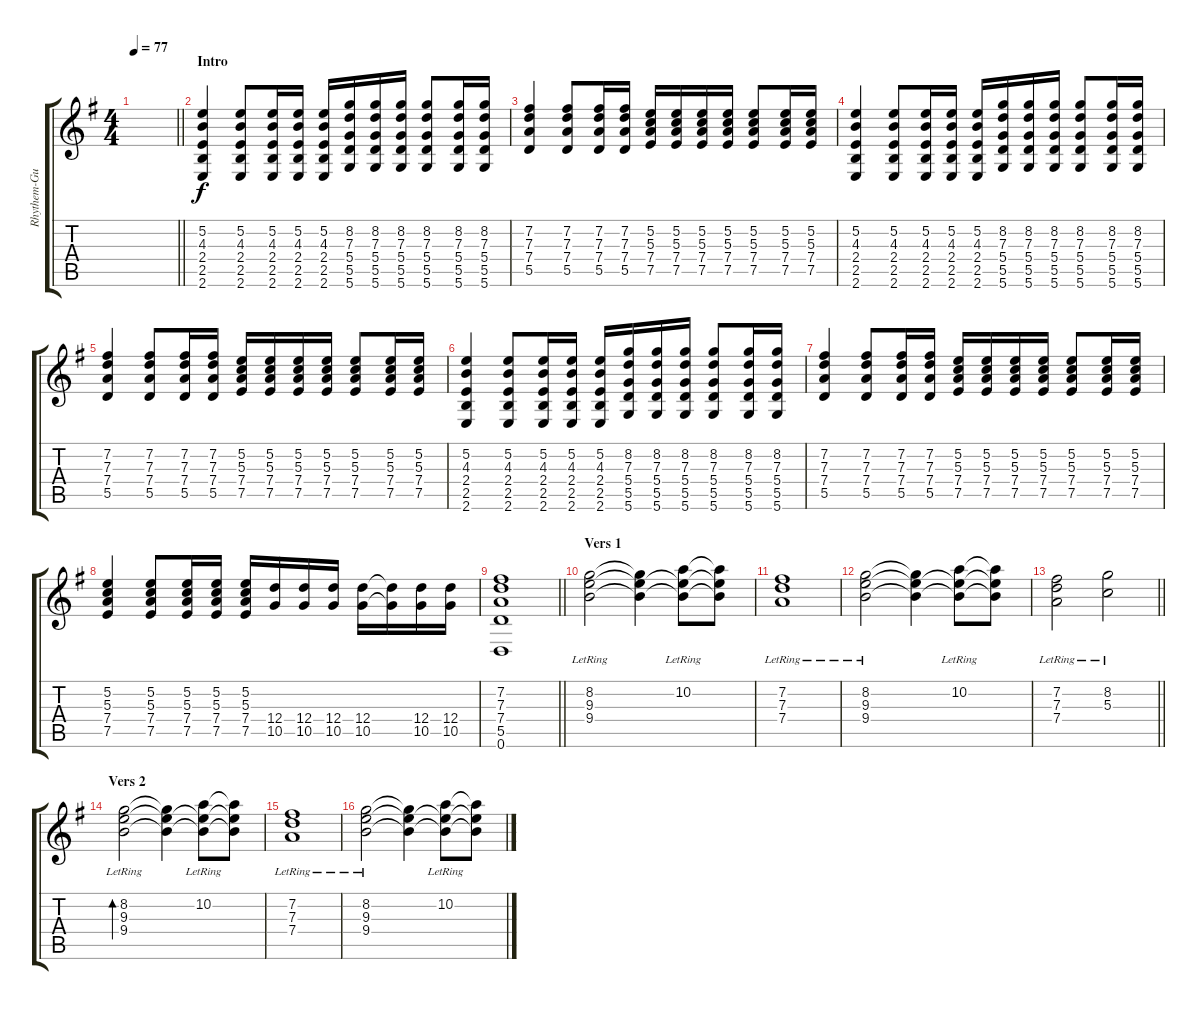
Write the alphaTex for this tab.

\track ("Rhythem-Guitar" "Rhythem-Gu") {instrument electricguitarjazz}
\staff {score tabs}
\tuning (E4 B3 G3 D3 A2 D2) {hide}
\ts (4 4)
\section ("" "")
\tempo 77
\clef g2
\barLineRight lightlight
\ks eminor
|
\section ("" "Intro")
(5.2 4.3 2.4 2.5 2.6).4 (5.2 4.3 2.4 2.5 2.6).8 (5.2 4.3 2.4 2.5 2.6).16 (5.2 4.3 2.4 2.5 2.6).16 (5.2 4.3 2.4 2.5 2.6).16 (8.2 7.3 5.4 5.5 5.6).16 (8.2 7.3 5.4 5.5 5.6).16 (8.2 7.3 5.4 5.5 5.6).16 (8.2 7.3 5.4 5.5 5.6).8 (8.2 7.3 5.4 5.5 5.6).16 (8.2 7.3 5.4 5.5 5.6).16 |
(7.2 7.3 7.4 5.5).4 (7.2 7.3 7.4 5.5).8 (7.2 7.3 7.4 5.5).16 (7.2 7.3 7.4 5.5).16 (5.2 5.3 7.4 7.5).16 (5.2 5.3 7.4 7.5).16 (5.2 5.3 7.4 7.5).16 (5.2 5.3 7.4 7.5).16 (5.2 5.3 7.4 7.5).8 (5.2 5.3 7.4 7.5).16 (5.2 5.3 7.4 7.5).16 |
(5.2 4.3 2.4 2.5 2.6).4 (5.2 4.3 2.4 2.5 2.6).8 (5.2 4.3 2.4 2.5 2.6).16 (5.2 4.3 2.4 2.5 2.6).16 (5.2 4.3 2.4 2.5 2.6).16 (8.2 7.3 5.4 5.5 5.6).16 (8.2 7.3 5.4 5.5 5.6).16 (8.2 7.3 5.4 5.5 5.6).16 (8.2 7.3 5.4 5.5 5.6).8 (8.2 7.3 5.4 5.5 5.6).16 (8.2 7.3 5.4 5.5 5.6).16 |
(7.2 7.3 7.4 5.5).4 (7.2 7.3 7.4 5.5).8 (7.2 7.3 7.4 5.5).16 (7.2 7.3 7.4 5.5).16 (5.2 5.3 7.4 7.5).16 (5.2 5.3 7.4 7.5).16 (5.2 5.3 7.4 7.5).16 (5.2 5.3 7.4 7.5).16 (5.2 5.3 7.4 7.5).8 (5.2 5.3 7.4 7.5).16 (5.2 5.3 7.4 7.5).16 |
(5.2 4.3 2.4 2.5 2.6).4 (5.2 4.3 2.4 2.5 2.6).8 (5.2 4.3 2.4 2.5 2.6).16 (5.2 4.3 2.4 2.5 2.6).16 (5.2 4.3 2.4 2.5 2.6).16 (8.2 7.3 5.4 5.5 5.6).16 (8.2 7.3 5.4 5.5 5.6).16 (8.2 7.3 5.4 5.5 5.6).16 (8.2 7.3 5.4 5.5 5.6).8 (8.2 7.3 5.4 5.5 5.6).16 (8.2 7.3 5.4 5.5 5.6).16 |
(7.2 7.3 7.4 5.5).4 (7.2 7.3 7.4 5.5).8 (7.2 7.3 7.4 5.5).16 (7.2 7.3 7.4 5.5).16 (5.2 5.3 7.4 7.5).16 (5.2 5.3 7.4 7.5).16 (5.2 5.3 7.4 7.5).16 (5.2 5.3 7.4 7.5).16 (5.2 5.3 7.4 7.5).8 (5.2 5.3 7.4 7.5).16 (5.2 5.3 7.4 7.5).16 |
(5.2 5.3 7.4 7.5).4 (5.2 5.3 7.4 7.5).8 (5.2 5.3 7.4 7.5).16 (5.2 5.3 7.4 7.5).16 (5.2 5.3 7.4 7.5).16 (12.4 10.5).16 (12.4 10.5).16 (12.4 10.5).16 (12.4 10.5).16 (12.4{t} 10.5{t}).16 (12.4 10.5).16 (12.4 10.5).16 |
\barLineRight lightlight
(7.2 7.3 7.4 5.5 0.6).1 |
\section ("" "Vers 1")
(8.2{lr} 9.3{lr} 9.4{lr}).2 (8.2{t} 9.3{t} 9.4{t}).4 (10.2{lr} 9.3{t} 9.4{t}).8 (10.2{t} 9.3{t} 9.4{t}).8 |
(7.2{lr} 7.3{lr} 7.4{lr}).1 |
(8.2{lr} 9.3{lr} 9.4{lr}).2 (8.2{t} 9.3{t} 9.4{t}).4 (10.2{lr} 9.3{t} 9.4{t}).8 (10.2{t} 9.3{t} 9.4{t}).8 |
\barLineRight lightlight
(7.2{lr} 7.3{lr} 7.4{lr}).2 (8.2{lr} 5.3).2 |
\section ("" "Vers 2")
(8.2{lr} 9.3{lr} 9.4{lr}).2{bd 120} (8.2{t} 9.3{t} 9.4{t}).4 (10.2{lr} 9.3{t} 9.4{t}).8 (10.2{t} 9.3{t} 9.4{t}).8 |
(7.2{lr} 7.3{lr} 7.4{lr}).1 |
(8.2{lr} 9.3{lr} 9.4{lr}).2 (8.2{t} 9.3{t} 9.4{t}).4 (10.2{lr} 9.3{t} 9.4{t}).8 (10.2{t} 9.3{t} 9.4{t}).8
